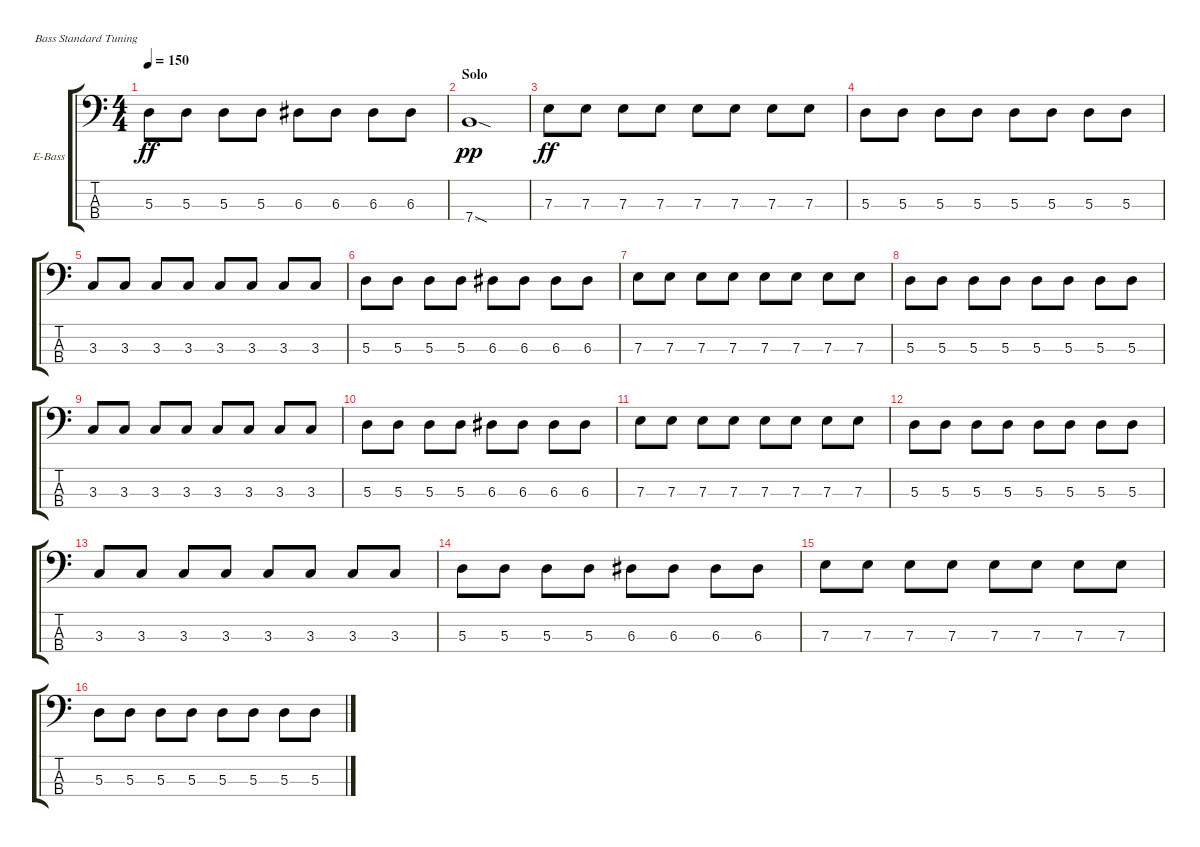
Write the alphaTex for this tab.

\defaultSystemsLayout 4
\bracketExtendMode groupsimilarinstruments
\firstSystemTrackNameOrientation horizontal
\otherSystemsTrackNameOrientation horizontal
\track ("Sv'yatoslav" "E-Bass") {instrument electricbassfinger}
\staff {score tabs}
\tuning (G2 D2 A1 E1)
\ts (4 4)
\tempo 150
\clef f4
\ks c
5.3.8{dy ff} 5.3.8 5.3.8 5.3.8 6.3.8 6.3.8 6.3.8 6.3.8 |
\section ("" "Solo")
7.4{sod}.1{dy pp} |
7.3.8{dy ff} 7.3.8 7.3.8 7.3.8 7.3.8 7.3.8 7.3.8 7.3.8 |
5.3.8 5.3.8 5.3.8 5.3.8 5.3.8 5.3.8 5.3.8 5.3.8 |
3.3.8 3.3.8 3.3.8 3.3.8 3.3.8 3.3.8 3.3.8 3.3.8 |
5.3.8 5.3.8 5.3.8 5.3.8 6.3.8 6.3.8 6.3.8 6.3.8 |
7.3.8 7.3.8 7.3.8 7.3.8 7.3.8 7.3.8 7.3.8 7.3.8 |
5.3.8 5.3.8 5.3.8 5.3.8 5.3.8 5.3.8 5.3.8 5.3.8 |
3.3.8 3.3.8 3.3.8 3.3.8 3.3.8 3.3.8 3.3.8 3.3.8 |
5.3.8 5.3.8 5.3.8 5.3.8 6.3.8 6.3.8 6.3.8 6.3.8 |
7.3.8 7.3.8 7.3.8 7.3.8 7.3.8 7.3.8 7.3.8 7.3.8 |
5.3.8 5.3.8 5.3.8 5.3.8 5.3.8 5.3.8 5.3.8 5.3.8 |
3.3.8 3.3.8 3.3.8 3.3.8 3.3.8 3.3.8 3.3.8 3.3.8 |
5.3.8 5.3.8 5.3.8 5.3.8 6.3.8 6.3.8 6.3.8 6.3.8 |
7.3.8 7.3.8 7.3.8 7.3.8 7.3.8 7.3.8 7.3.8 7.3.8 |
5.3.8 5.3.8 5.3.8 5.3.8 5.3.8 5.3.8 5.3.8 5.3.8
